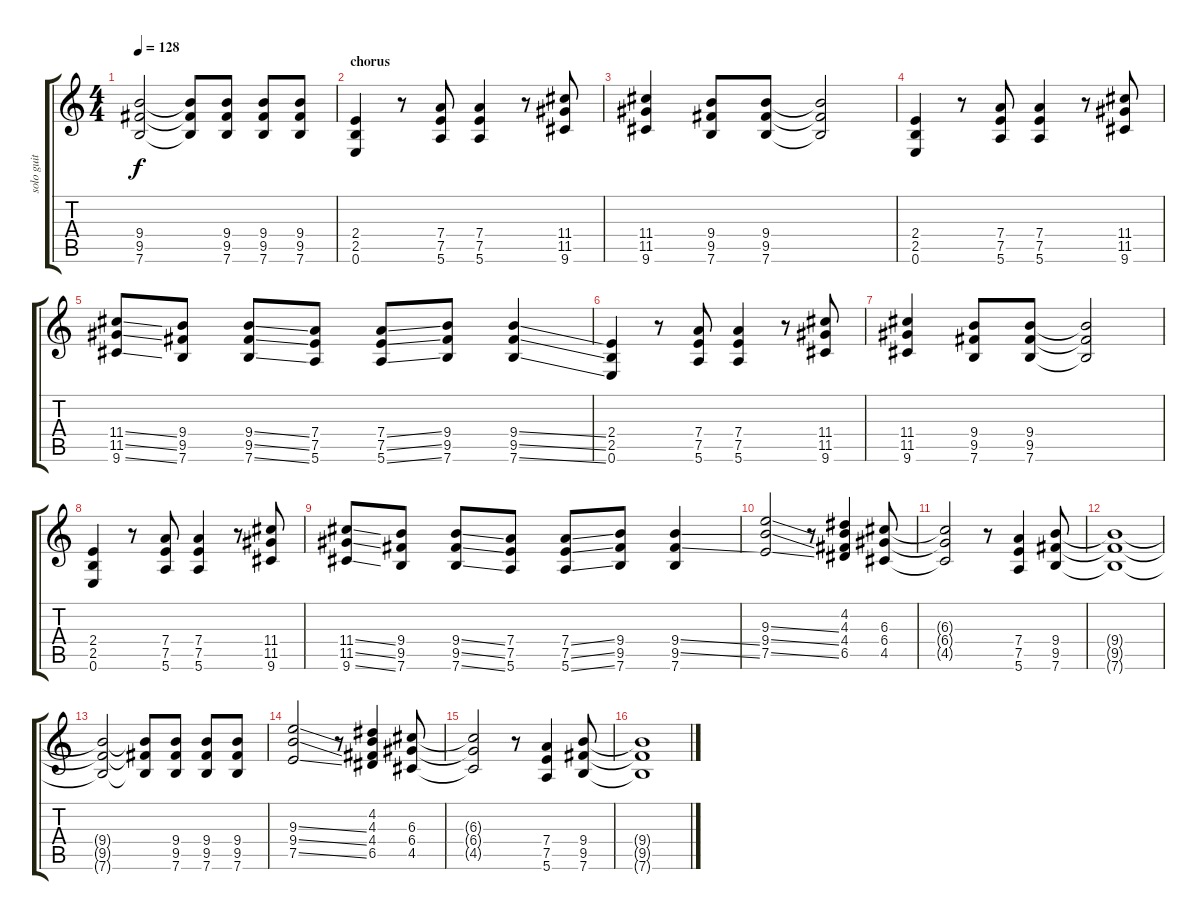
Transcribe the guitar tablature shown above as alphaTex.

\track ("solo guit 2" "solo guit ") {instrument distortionguitar}
\staff {score tabs}
\tuning (E4 B3 G3 D3 A2 E2) {hide}
\ts (4 4)
\tempo 128
\clef g2
\ks c
(9.4{t} 9.5{t} 7.6{t}).2{dy f} (9.4{t} 9.5{t} 7.6{t}).8 (9.4 9.5 7.6).8 (9.4 9.5 7.6).8 (9.4 9.5 7.6).8 |
\section ("" "chorus")
(2.4 2.5 0.6).4 r.8 (7.4 7.5 5.6).8 (7.4 7.5 5.6).4 r.8 (11.4 11.5 9.6).8 |
(11.4 11.5 9.6).4 (9.4 9.5 7.6).8 (9.4 9.5 7.6).8 (9.4{t} 9.5{t} 7.6{t}).2 |
(2.4 2.5 0.6).4 r.8 (7.4 7.5 5.6).8 (7.4 7.5 5.6).4 r.8 (11.4 11.5 9.6).8 |
(11.4{ss} 11.5{ss} 9.6{ss}).8 (9.4 9.5 7.6).8 (9.4{ss} 9.5{ss} 7.6{ss}).8 (7.4 7.5 5.6).8 (7.4{ss} 7.5{ss} 5.6{ss}).8 (9.4 9.5 7.6).8 (9.4{ss} 9.5{ss} 7.6{ss}).4 |
(2.4 2.5 0.6).4 r.8 (7.4 7.5 5.6).8 (7.4 7.5 5.6).4 r.8 (11.4 11.5 9.6).8 |
(11.4 11.5 9.6).4 (9.4 9.5 7.6).8 (9.4 9.5 7.6).8 (9.4{t} 9.5{t} 7.6{t}).2 |
(2.4 2.5 0.6).4 r.8 (7.4 7.5 5.6).8 (7.4 7.5 5.6).4 r.8 (11.4 11.5 9.6).8 |
(11.4{ss} 11.5{ss} 9.6{ss}).8 (9.4 9.5 7.6).8 (9.4{ss} 9.5{ss} 7.6{ss}).8 (7.4 7.5 5.6).8 (7.4{ss} 7.5{ss} 5.6{ss}).8 (9.4 9.5 7.6).8 (9.4{ss} 9.5{ss} 7.6).4 |
(9.3{ss} 9.4{ss} 7.5{ss}).2 r.8 (4.2 4.3 4.4 6.5).4 (6.3 6.4 4.5).8 |
(6.3{t} 6.4{t} 4.5{t}).2 r.8 (7.4 7.5 5.6).4 (9.4 9.5 7.6).8 |
(9.4{t} 9.5{t} 7.6{t}).1 |
(9.4{t} 9.5{t} 7.6{t}).2 (9.4{t} 9.5{t} 7.6{t}).8 (9.4 9.5 7.6).8 (9.4 9.5 7.6).8 (9.4 9.5 7.6).8 |
(9.3{ss} 9.4{ss} 7.5{ss}).2 r.8 (4.2 4.3 4.4 6.5).4 (6.3 6.4 4.5).8 |
(6.3{t} 6.4{t} 4.5{t}).2 r.8 (7.4 7.5 5.6).4 (9.4 9.5 7.6).8 |
(9.4{t} 9.5{t} 7.6{t}).1
